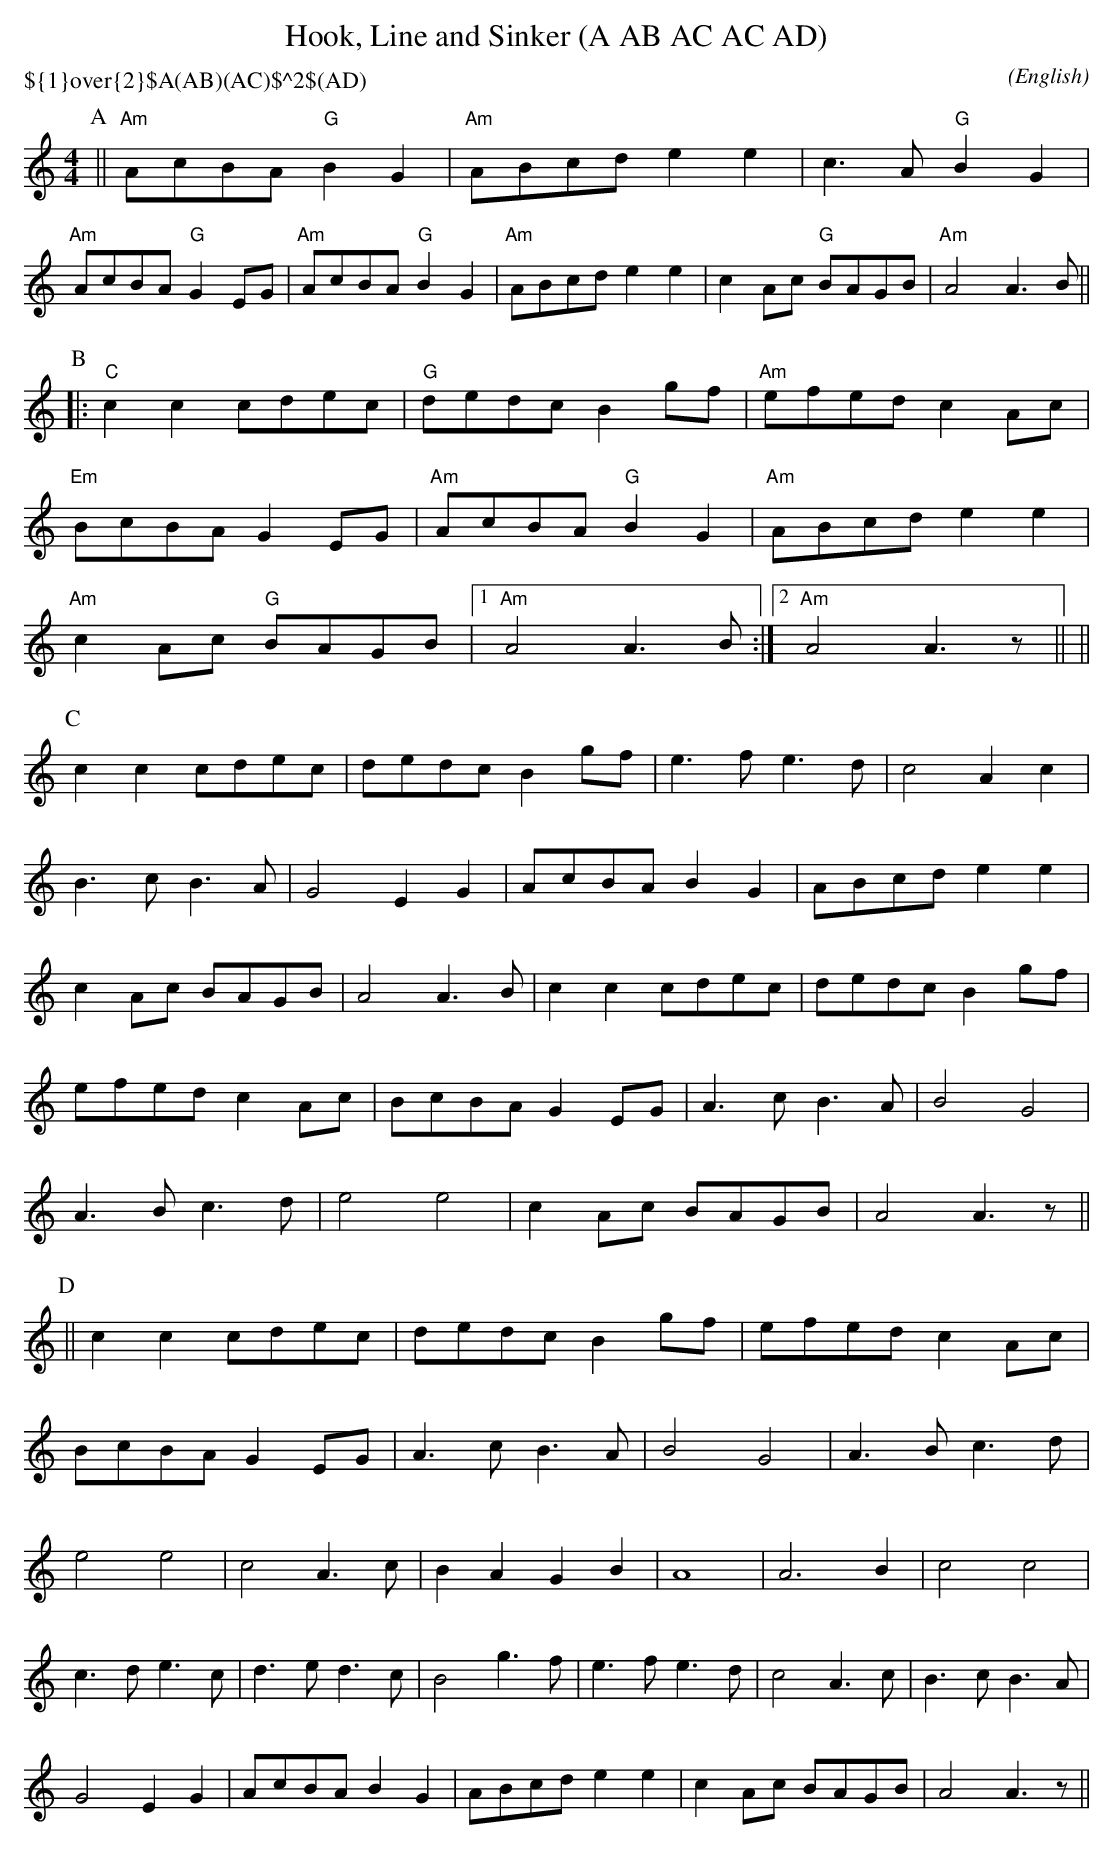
X:1
T:Hook, Line and Sinker (A AB AC AC AD)
T:
M:4/4
C:
O:English
P:${1}\over{2}$A(AB)(AC)$^2$(AD)
K:Am
[L:1/8][P:A]|| "Am"AcBA "G"B2 G2 | "Am"ABcd e2 e2 | c3 A "G"B2 G2 |
 "Am"AcBA "G"G2 EG |  "Am"AcBA "G"B2 G2 | "Am"ABcd e2 e2 | c2 Ac "G"BAGB |\
 "Am"A4 A3 B ||
[P:B]|: "C"c2 c2 cdec | "G"dedc B2 gf |\
 "Am"efed c2 Ac |
"Em"BcBA G2 EG |   "Am"AcBA "G"B2 G2 | "Am"ABcd e2 e2 |
 "Am"c2 Ac "G"BAGB |1 "Am"A4 A3 B :|2 "Am"A4 A3 z ||[P:C]||
 c2 c2 cdec | dedc B2 gf |[L:1/4]e>fe>d | c2 Ac |
 B>cB>A | G2 EG |[L:1/8]  AcBA B2 G2 | ABcd e2 e2 |
 c2 Ac BAGB | A4 A3 B |  c2 c2 cdec | dedc B2 gf |
 efed c2 Ac | BcBA G2 EG |[L:1/4]A>cB>A | B2 G2 |
 A>Bc>d | e2 e2 |[L:1/8]  c2 Ac BAGB | A4 A3 z ||
[P:D]|| c2 c2 cdec | dedc B2 gf | efed c2 Ac |
 BcBA G2 EG |[L:1/4]  A>cB>A | B2 G2 | A>Bc>d |
 e2 e2 | c2 A>c | BAGB | A4 | A3 B |  c2 c2 |
 c>de>c | d>ed>c |\
 B2 g>f | e>fe>d | c2 A>c |\
 B>cB>A |
 G2 EG |[L:1/8]AcBA B2 G2 | ABcd e2 e2 | c2 Ac BAGB |\
 A4 A3 z ||
